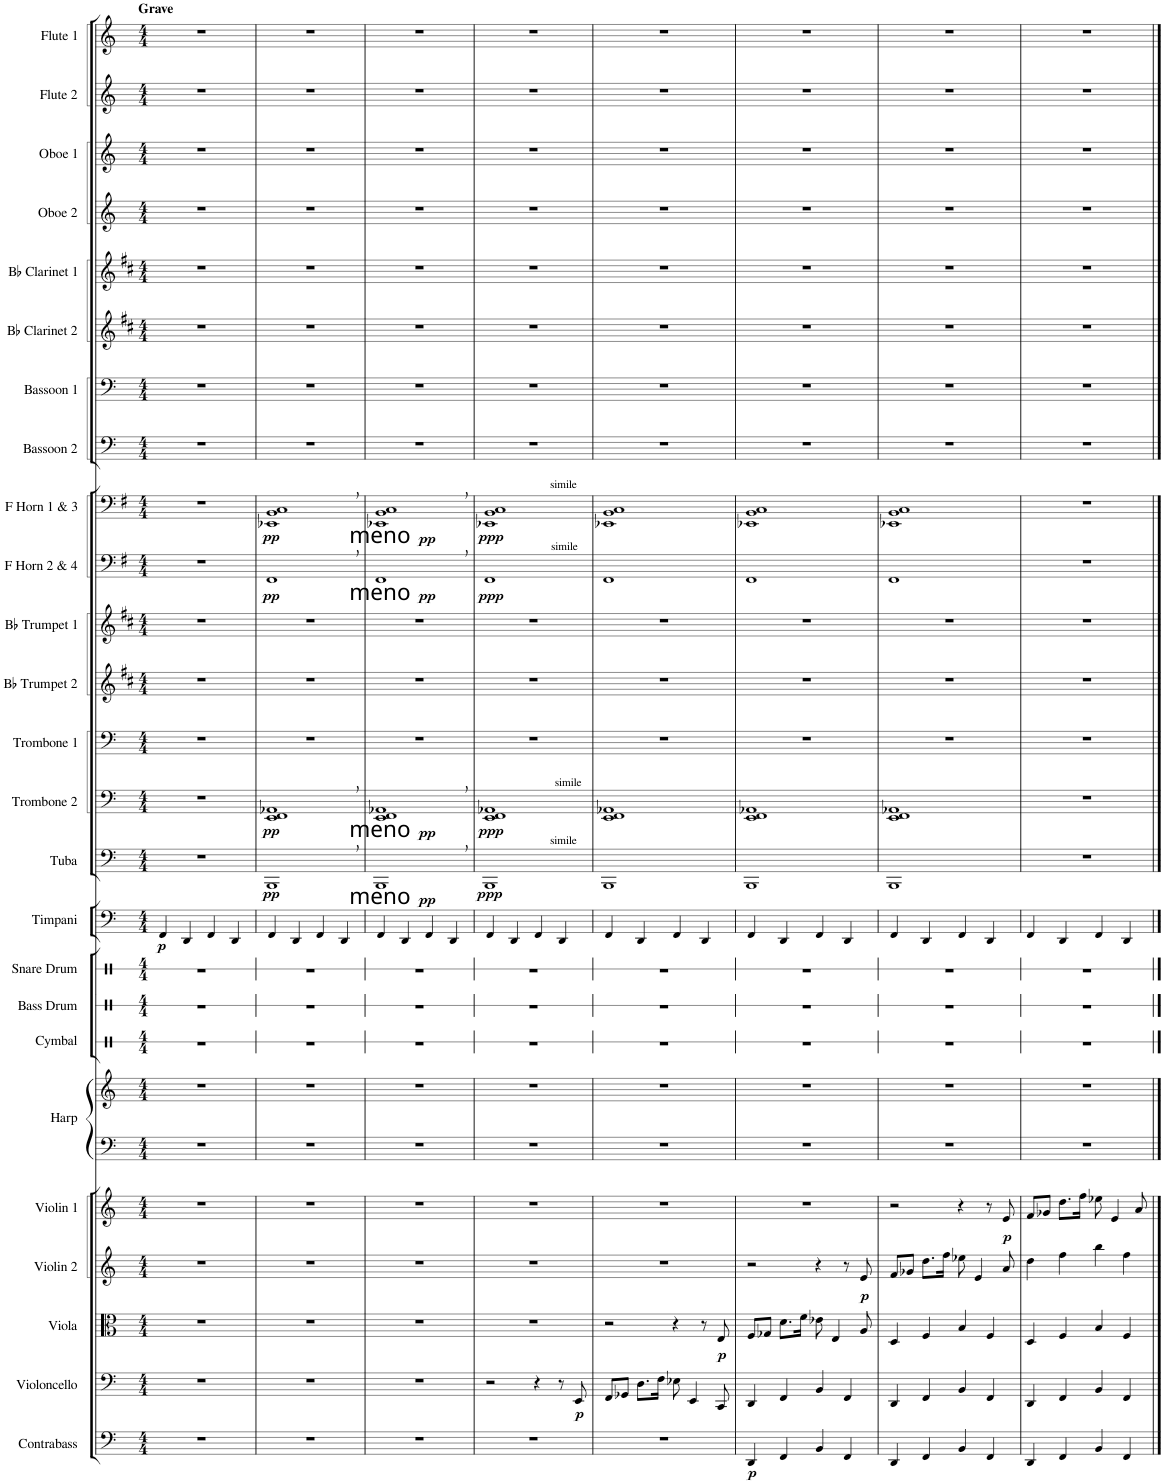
**kern	**dynam	**kern	**dynam	**kern	**dynam	**kern	**dynam	**kern	**dynam	**kern	**kern	**kern	**kern	**kern	**kern	**dynam	**kern	**dynam	**kern	**dynam	**kern	**kern	**kern	**kern	**dynam	**kern	**dynam	**kern	**kern	**kern	**kern	**kern	**kern	**kern	**kern
*part25	*part25	*part24	*part24	*part23	*part23	*part22	*part22	*part21	*part21	*part20	*part20	*part19	*part18	*part17	*part16	*part16	*part15	*part15	*part14	*part14	*part13	*part12	*part11	*part10	*part10	*part9	*part9	*part8	*part7	*part6	*part5	*part4	*part3	*part2	*part1
*staff26	*staff26	*staff25	*staff25	*staff24	*staff24	*staff23	*staff23	*staff22	*staff22	*staff21	*staff20	*staff19	*staff18	*staff17	*staff16	*staff16	*staff15	*staff15	*staff14	*staff14	*staff13	*staff12	*staff11	*staff10	*staff10	*staff9	*staff9	*staff8	*staff7	*staff6	*staff5	*staff4	*staff3	*staff2	*staff1
*I"Contrabass	*	*I"Violoncello	*	*I"Viola	*	*I"Violin 2	*	*I"Violin 1	*	*I"Harp	*	*I"Cymbal	*I"Bass Drum	*I"Snare Drum	*I"Timpani	*	*I"Tuba	*	*I"Trombone 2	*	*I"Trombone 1	*I"Bb Trumpet 2	*I"Bb Trumpet 1	*I"F Horn 2 &amp; 4	*	*I"F Horn 1 &amp; 3	*	*I"Bassoon 2	*I"Bassoon 1	*I"Bb Clarinet 2	*I"Bb Clarinet 1	*I"Oboe 2	*I"Oboe 1	*I"Flute 2	*I"Flute 1
*I'Cb.	*	*I'Vc.	*	*I'Vla.	*	*I'Vln. 2	*	*I'Vln. 1	*	*I'Hrp.	*	*I'Cym.	*I'B. Dr.	*I'Sn. Dr.	*I'Timp.	*	*I'Tba.	*	*I'Tbn. 2	*	*I'Tbn. 1	*I'Bb Tpt. 2	*I'Bb Tpt. 1	*I'F Hn. 2 4	*	*I'F Hn. 1 3	*	*I'Bsn. 2	*I'Bsn. 1	*I'Bb Cl. 2	*I'Bb Cl. 1	*I'Ob. 2	*I'Ob. 1	*I'Fl. 2	*I'Fl. 1
*	*	*	*	*	*	*	*	*	*	*	*	*stria1	*stria1	*stria1	*	*	*	*	*	*	*	*	*	*	*	*	*	*	*	*	*	*	*	*	*
*clefF4	*	*clefF4	*	*clefC3	*	*clefG2	*	*clefG2	*	*clefF4	*clefG2	*clefX	*clefX	*clefX	*clefF4	*	*clefF4	*	*clefF4	*	*clefF4	*clefG2	*clefG2	*clefF4	*	*clefF4	*	*clefF4	*clefF4	*clefG2	*clefG2	*clefG2	*clefG2	*clefG2	*clefG2
*Trd7c12	*	*	*	*	*	*	*	*	*	*	*	*	*	*	*	*	*	*	*	*	*	*Trd1c2	*Trd1c2	*Trd4c7	*	*Trd4c7	*	*	*	*Trd1c2	*Trd1c2	*	*	*	*
*k[]	*	*k[]	*	*k[]	*	*k[]	*	*k[]	*	*k[]	*k[]	*k[]	*k[]	*k[]	*k[]	*	*k[]	*	*k[]	*	*k[]	*k[f#c#]	*k[f#c#]	*k[f#]	*	*k[f#]	*	*k[]	*k[]	*k[f#c#]	*k[f#c#]	*k[]	*k[]	*k[]	*k[]
*M4/4	*	*M4/4	*	*M4/4	*	*M4/4	*	*M4/4	*	*M4/4	*M4/4	*M4/4	*M4/4	*M4/4	*M4/4	*	*M4/4	*	*M4/4	*	*M4/4	*M4/4	*M4/4	*M4/4	*	*M4/4	*	*M4/4	*M4/4	*M4/4	*M4/4	*M4/4	*M4/4	*M4/4	*M4/4
=1	=1	=1	=1	=1	=1	=1	=1	=1	=1	=1	=1	=1	=1	=1	=1	=1	=1	=1	=1	=1	=1	=1	=1	=1	=1	=1	=1	=1	=1	=1	=1	=1	=1	=1	=1
!	!	!	!	!	!	!	!	!	!	!	!	!	!	!	!	!	!	!	!	!	!	!	!	!	!	!	!	!	!	!	!	!	!	!	!LO:TX:a:B:t=Grave
!	!	!	!	!	!	!	!	!	!	!	!	!	!	!	!	!LO:DY:b	!	!	!	!	!	!	!	!	!	!	!	!	!	!	!	!	!	!	!
1r	.	1r	.	1r	.	1r	.	1r	.	1r	1r	1r	1r	1r	4FF/	p	1r	.	1r	.	1r	1r	1r	1r	.	1r	.	1r	1r	1r	1r	1r	1r	1r	1r
.	.	.	.	.	.	.	.	.	.	.	.	.	.	.	4DD/	.	.	.	.	.	.	.	.	.	.	.	.	.	.	.	.	.	.	.	.
.	.	.	.	.	.	.	.	.	.	.	.	.	.	.	4FF/	.	.	.	.	.	.	.	.	.	.	.	.	.	.	.	.	.	.	.	.
.	.	.	.	.	.	.	.	.	.	.	.	.	.	.	4DD/	.	.	.	.	.	.	.	.	.	.	.	.	.	.	.	.	.	.	.	.
=2	=2	=2	=2	=2	=2	=2	=2	=2	=2	=2	=2	=2	=2	=2	=2	=2	=2	=2	=2	=2	=2	=2	=2	=2	=2	=2	=2	=2	=2	=2	=2	=2	=2	=2	=2
!	!	!	!	!	!	!	!	!	!	!	!	!	!	!	!	!	!	!LO:DY:b	!	!LO:DY:b	!	!	!	!	!LO:DY:b	!	!LO:DY:b	!	!	!	!	!	!	!	!
1r	.	1r	.	1r	.	1r	.	1r	.	1r	1r	1r	1r	1r	4FF/	.	1BBB,	pp	1EE, 1FF, 1AA-X,	pp	1r	1r	1r	1FF#,	pp	1EE-X, 1BB, 1C,	pp	1r	1r	1r	1r	1r	1r	1r	1r
.	.	.	.	.	.	.	.	.	.	.	.	.	.	.	4DD/	.	.	.	.	.	.	.	.	.	.	.	.	.	.	.	.	.	.	.	.
.	.	.	.	.	.	.	.	.	.	.	.	.	.	.	4FF/	.	.	.	.	.	.	.	.	.	.	.	.	.	.	.	.	.	.	.	.
.	.	.	.	.	.	.	.	.	.	.	.	.	.	.	4DD/	.	.	.	.	.	.	.	.	.	.	.	.	.	.	.	.	.	.	.	.
=3	=3	=3	=3	=3	=3	=3	=3	=3	=3	=3	=3	=3	=3	=3	=3	=3	=3	=3	=3	=3	=3	=3	=3	=3	=3	=3	=3	=3	=3	=3	=3	=3	=3	=3	=3
!	!	!	!	!	!	!	!	!	!	!	!	!	!	!	!	!	!	!LO:DY:b	!	!	!	!	!	!	!	!	!	!	!	!	!	!	!	!	!
!	!	!	!	!	!	!	!	!	!	!	!	!	!	!	!	!	!	!LO:DY:n=1:b	!	!LO:DY:b	!	!	!	!	!	!	!	!	!	!	!	!	!	!	!
!	!	!	!	!	!	!	!	!	!	!	!	!	!	!	!	!	!	!	!	!LO:DY:n=1:b	!	!	!	!	!LO:DY:b	!	!	!	!	!	!	!	!	!	!
!	!	!	!	!	!	!	!	!	!	!	!	!	!	!	!	!	!	!	!	!	!	!	!	!	!LO:DY:n=1:b	!	!LO:DY:b	!	!	!	!	!	!	!	!
!	!	!	!	!	!	!	!	!	!	!	!	!	!	!	!	!	!	!	!	!	!	!	!	!	!	!	!LO:DY:n=1:b	!	!	!	!	!	!	!	!
1r	.	1r	.	1r	.	1r	.	1r	.	1r	1r	1r	1r	1r	4FF/	.	1BBB,	other-dynamics pp	1EE, 1FF, 1AA-X,	other-dynamics pp	1r	1r	1r	1FF#,	other-dynamics pp	1EE-X, 1BB, 1C,	other-dynamics pp	1r	1r	1r	1r	1r	1r	1r	1r
.	.	.	.	.	.	.	.	.	.	.	.	.	.	.	4DD/	.	.	.	.	.	.	.	.	.	.	.	.	.	.	.	.	.	.	.	.
.	.	.	.	.	.	.	.	.	.	.	.	.	.	.	4FF/	.	.	.	.	.	.	.	.	.	.	.	.	.	.	.	.	.	.	.	.
.	.	.	.	.	.	.	.	.	.	.	.	.	.	.	4DD/	.	.	.	.	.	.	.	.	.	.	.	.	.	.	.	.	.	.	.	.
=4	=4	=4	=4	=4	=4	=4	=4	=4	=4	=4	=4	=4	=4	=4	=4	=4	=4	=4	=4	=4	=4	=4	=4	=4	=4	=4	=4	=4	=4	=4	=4	=4	=4	=4	=4
!	!	!	!	!	!	!	!	!	!	!	!	!	!	!	!	!	!	!	!	!	!	!	!	!	!	!LO:TX:a:t=simile	!	!	!	!	!	!	!	!	!
!	!	!	!	!	!	!	!	!	!	!	!	!	!	!	!	!	!	!	!	!	!	!	!	!LO:TX:a:t=simile	!	!	!	!	!	!	!	!	!	!	!
!	!	!	!	!	!	!	!	!	!	!	!	!	!	!	!	!	!	!	!LO:TX:a:t=simile	!	!	!	!	!	!	!	!	!	!	!	!	!	!	!	!
!	!	!	!	!	!	!	!	!	!	!	!	!	!	!	!	!	!LO:TX:a:t=simile	!	!	!	!	!	!	!	!	!	!	!	!	!	!	!	!	!	!
!	!	!	!	!	!	!	!	!	!	!	!	!	!	!	!	!	!	!LO:DY:b	!	!LO:DY:b	!	!	!	!	!LO:DY:b	!	!LO:DY:b	!	!	!	!	!	!	!	!
1r	.	2r	.	1r	.	1r	.	1r	.	1r	1r	1r	1r	1r	4FF/	.	1BBB	ppp	1EE 1FF 1AA-X	ppp	1r	1r	1r	1FF#	ppp	1EE-X 1BB 1C	ppp	1r	1r	1r	1r	1r	1r	1r	1r
.	.	.	.	.	.	.	.	.	.	.	.	.	.	.	4DD/	.	.	.	.	.	.	.	.	.	.	.	.	.	.	.	.	.	.	.	.
.	.	4r	.	.	.	.	.	.	.	.	.	.	.	.	4FF/	.	.	.	.	.	.	.	.	.	.	.	.	.	.	.	.	.	.	.	.
.	.	8r	.	.	.	.	.	.	.	.	.	.	.	.	4DD/	.	.	.	.	.	.	.	.	.	.	.	.	.	.	.	.	.	.	.	.
!	!	!	!LO:DY:b	!	!	!	!	!	!	!	!	!	!	!	!	!	!	!	!	!	!	!	!	!	!	!	!	!	!	!	!	!	!	!	!
.	.	8EE/	p	.	.	.	.	.	.	.	.	.	.	.	.	.	.	.	.	.	.	.	.	.	.	.	.	.	.	.	.	.	.	.	.
=5	=5	=5	=5	=5	=5	=5	=5	=5	=5	=5	=5	=5	=5	=5	=5	=5	=5	=5	=5	=5	=5	=5	=5	=5	=5	=5	=5	=5	=5	=5	=5	=5	=5	=5	=5
1r	.	8FF/L	.	2r	.	1r	.	1r	.	1r	1r	1r	1r	1r	4FF/	.	1BBB	.	1EE 1FF 1AA-X	.	1r	1r	1r	1FF#	.	1EE-X 1BB 1C	.	1r	1r	1r	1r	1r	1r	1r	1r
.	.	8GG-X/J	.	.	.	.	.	.	.	.	.	.	.	.	.	.	.	.	.	.	.	.	.	.	.	.	.	.	.	.	.	.	.	.	.
.	.	8.D\L	.	.	.	.	.	.	.	.	.	.	.	.	4DD/	.	.	.	.	.	.	.	.	.	.	.	.	.	.	.	.	.	.	.	.
.	.	16F\Jk	.	.	.	.	.	.	.	.	.	.	.	.	.	.	.	.	.	.	.	.	.	.	.	.	.	.	.	.	.	.	.	.	.
.	.	8E-X\	.	4r	.	.	.	.	.	.	.	.	.	.	4FF/	.	.	.	.	.	.	.	.	.	.	.	.	.	.	.	.	.	.	.	.
.	.	4EE/	.	.	.	.	.	.	.	.	.	.	.	.	.	.	.	.	.	.	.	.	.	.	.	.	.	.	.	.	.	.	.	.	.
.	.	.	.	8r	.	.	.	.	.	.	.	.	.	.	4DD/	.	.	.	.	.	.	.	.	.	.	.	.	.	.	.	.	.	.	.	.
!	!	!	!	!	!LO:DY:b	!	!	!	!	!	!	!	!	!	!	!	!	!	!	!	!	!	!	!	!	!	!	!	!	!	!	!	!	!	!
.	.	8CC/	.	8E/	p	.	.	.	.	.	.	.	.	.	.	.	.	.	.	.	.	.	.	.	.	.	.	.	.	.	.	.	.	.	.
=6	=6	=6	=6	=6	=6	=6	=6	=6	=6	=6	=6	=6	=6	=6	=6	=6	=6	=6	=6	=6	=6	=6	=6	=6	=6	=6	=6	=6	=6	=6	=6	=6	=6	=6	=6
!	!LO:DY:b	!	!	!	!	!	!	!	!	!	!	!	!	!	!	!	!	!	!	!	!	!	!	!	!	!	!	!	!	!	!	!	!	!	!
4DD/	p	4DD/	.	8F/L	.	2r	.	1r	.	1r	1r	1r	1r	1r	4FF/	.	1BBB	.	1EE 1FF 1AA-X	.	1r	1r	1r	1FF#	.	1EE-X 1BB 1C	.	1r	1r	1r	1r	1r	1r	1r	1r
.	.	.	.	8G-X/J	.	.	.	.	.	.	.	.	.	.	.	.	.	.	.	.	.	.	.	.	.	.	.	.	.	.	.	.	.	.	.
4FF/	.	4FF/	.	8.d\L	.	.	.	.	.	.	.	.	.	.	4DD/	.	.	.	.	.	.	.	.	.	.	.	.	.	.	.	.	.	.	.	.
.	.	.	.	16f\Jk	.	.	.	.	.	.	.	.	.	.	.	.	.	.	.	.	.	.	.	.	.	.	.	.	.	.	.	.	.	.	.
4BB/	.	4BB/	.	8e-X\	.	4r	.	.	.	.	.	.	.	.	4FF/	.	.	.	.	.	.	.	.	.	.	.	.	.	.	.	.	.	.	.	.
.	.	.	.	4E/	.	.	.	.	.	.	.	.	.	.	.	.	.	.	.	.	.	.	.	.	.	.	.	.	.	.	.	.	.	.	.
4FF/	.	4FF/	.	.	.	8r	.	.	.	.	.	.	.	.	4DD/	.	.	.	.	.	.	.	.	.	.	.	.	.	.	.	.	.	.	.	.
!	!	!	!	!	!	!	!LO:DY:b	!	!	!	!	!	!	!	!	!	!	!	!	!	!	!	!	!	!	!	!	!	!	!	!	!	!	!	!
.	.	.	.	8A/	.	8e/	p	.	.	.	.	.	.	.	.	.	.	.	.	.	.	.	.	.	.	.	.	.	.	.	.	.	.	.	.
=7	=7	=7	=7	=7	=7	=7	=7	=7	=7	=7	=7	=7	=7	=7	=7	=7	=7	=7	=7	=7	=7	=7	=7	=7	=7	=7	=7	=7	=7	=7	=7	=7	=7	=7	=7
4DD/	.	4DD/	.	4D/	.	8f/L	.	2r	.	1r	1r	1r	1r	1r	4FF/	.	1BBB	.	1EE 1FF 1AA-X	.	1r	1r	1r	1FF#	.	1EE-X 1BB 1C	.	1r	1r	1r	1r	1r	1r	1r	1r
.	.	.	.	.	.	8g-X/J	.	.	.	.	.	.	.	.	.	.	.	.	.	.	.	.	.	.	.	.	.	.	.	.	.	.	.	.	.
4FF/	.	4FF/	.	4F/	.	8.dd\L	.	.	.	.	.	.	.	.	4DD/	.	.	.	.	.	.	.	.	.	.	.	.	.	.	.	.	.	.	.	.
.	.	.	.	.	.	16ff\Jk	.	.	.	.	.	.	.	.	.	.	.	.	.	.	.	.	.	.	.	.	.	.	.	.	.	.	.	.	.
4BB/	.	4BB/	.	4B/	.	8ee-X\	.	4r	.	.	.	.	.	.	4FF/	.	.	.	.	.	.	.	.	.	.	.	.	.	.	.	.	.	.	.	.
.	.	.	.	.	.	4e/	.	.	.	.	.	.	.	.	.	.	.	.	.	.	.	.	.	.	.	.	.	.	.	.	.	.	.	.	.
4FF/	.	4FF/	.	4F/	.	.	.	8r	.	.	.	.	.	.	4DD/	.	.	.	.	.	.	.	.	.	.	.	.	.	.	.	.	.	.	.	.
!	!	!	!	!	!	!	!	!	!LO:DY:b	!	!	!	!	!	!	!	!	!	!	!	!	!	!	!	!	!	!	!	!	!	!	!	!	!	!
.	.	.	.	.	.	8a/	.	8e/	p	.	.	.	.	.	.	.	.	.	.	.	.	.	.	.	.	.	.	.	.	.	.	.	.	.	.
=8	=8	=8	=8	=8	=8	=8	=8	=8	=8	=8	=8	=8	=8	=8	=8	=8	=8	=8	=8	=8	=8	=8	=8	=8	=8	=8	=8	=8	=8	=8	=8	=8	=8	=8	=8
4DD/	.	4DD/	.	4D/	.	4dd\	.	8f/L	.	1r	1r	1r	1r	1r	4FF/	.	1r	.	1r	.	1r	1r	1r	1r	.	1r	.	1r	1r	1r	1r	1r	1r	1r	1r
.	.	.	.	.	.	.	.	8g-X/J	.	.	.	.	.	.	.	.	.	.	.	.	.	.	.	.	.	.	.	.	.	.	.	.	.	.	.
4FF/	.	4FF/	.	4F/	.	4ff\	.	8.dd\L	.	.	.	.	.	.	4DD/	.	.	.	.	.	.	.	.	.	.	.	.	.	.	.	.	.	.	.	.
.	.	.	.	.	.	.	.	16ff\Jk	.	.	.	.	.	.	.	.	.	.	.	.	.	.	.	.	.	.	.	.	.	.	.	.	.	.	.
4BB/	.	4BB/	.	4B/	.	4bb\	.	8ee-X\	.	.	.	.	.	.	4FF/	.	.	.	.	.	.	.	.	.	.	.	.	.	.	.	.	.	.	.	.
.	.	.	.	.	.	.	.	4e/	.	.	.	.	.	.	.	.	.	.	.	.	.	.	.	.	.	.	.	.	.	.	.	.	.	.	.
4FF/	.	4FF/	.	4F/	.	4ff\	.	.	.	.	.	.	.	.	4DD/	.	.	.	.	.	.	.	.	.	.	.	.	.	.	.	.	.	.	.	.
.	.	.	.	.	.	.	.	8a/	.	.	.	.	.	.	.	.	.	.	.	.	.	.	.	.	.	.	.	.	.	.	.	.	.	.	.
==	==	==	==	==	==	==	==	==	==	==	==	==	==	==	==	==	==	==	==	==	==	==	==	==	==	==	==	==	==	==	==	==	==	==	==
*-	*-	*-	*-	*-	*-	*-	*-	*-	*-	*-	*-	*-	*-	*-	*-	*-	*-	*-	*-	*-	*-	*-	*-	*-	*-	*-	*-	*-	*-	*-	*-	*-	*-	*-	*-
